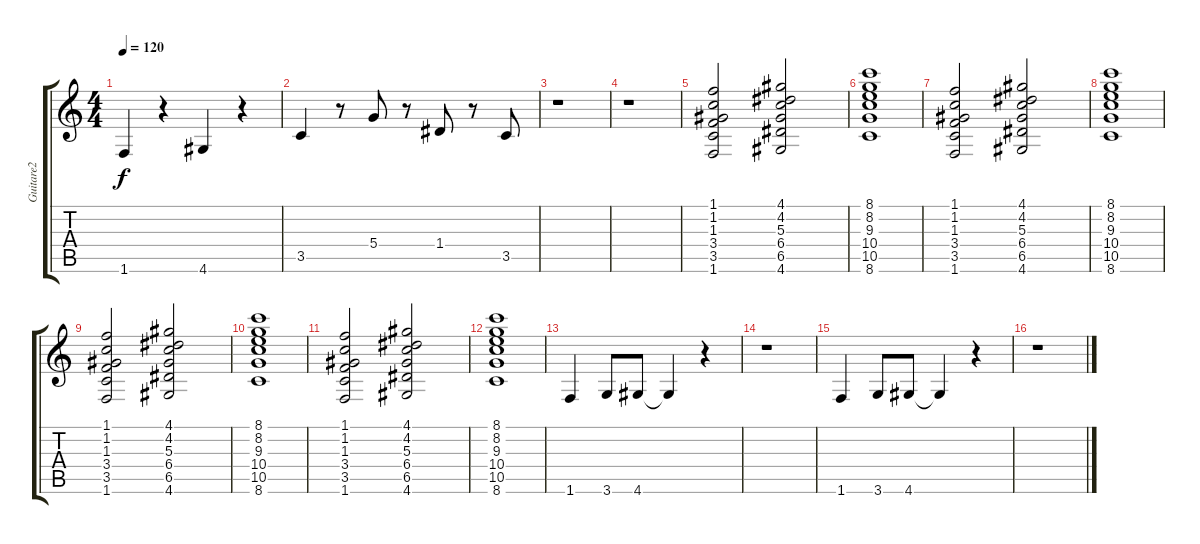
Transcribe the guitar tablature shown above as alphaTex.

\track ("Guitare2" "Guitare2") {instrument electricguitarclean}
\staff {score tabs}
\tuning (E4 B3 G3 D3 A2 E2) {hide}
\ts (4 4)
\tempo 120
\clef g2
\ks c
1.6.4{dy f instrument electricguitarclean} r.4 4.6.4 r.4 |
3.5.4 r.8 5.4.8 r.8 1.4.8 r.8 3.5.8 |
r.1 |
r.1 |
(1.1 1.2 1.3 3.4 3.5 1.6).2 (4.1 4.2 5.3 6.4 6.5 4.6).2 |
(8.1 8.2 9.3 10.4 10.5 8.6).1 |
(1.1 1.2 1.3 3.4 3.5 1.6).2 (4.1 4.2 5.3 6.4 6.5 4.6).2 |
(8.1 8.2 9.3 10.4 10.5 8.6).1 |
(1.1 1.2 1.3 3.4 3.5 1.6).2 (4.1 4.2 5.3 6.4 6.5 4.6).2 |
(8.1 8.2 9.3 10.4 10.5 8.6).1 |
(1.1 1.2 1.3 3.4 3.5 1.6).2 (4.1 4.2 5.3 6.4 6.5 4.6).2 |
(8.1 8.2 9.3 10.4 10.5 8.6).1 |
1.6.4 3.6.8 4.6.8 4.6{t}.4 r.4 |
r.1 |
1.6.4 3.6.8 4.6.8 4.6{t}.4 r.4 |
r.1
